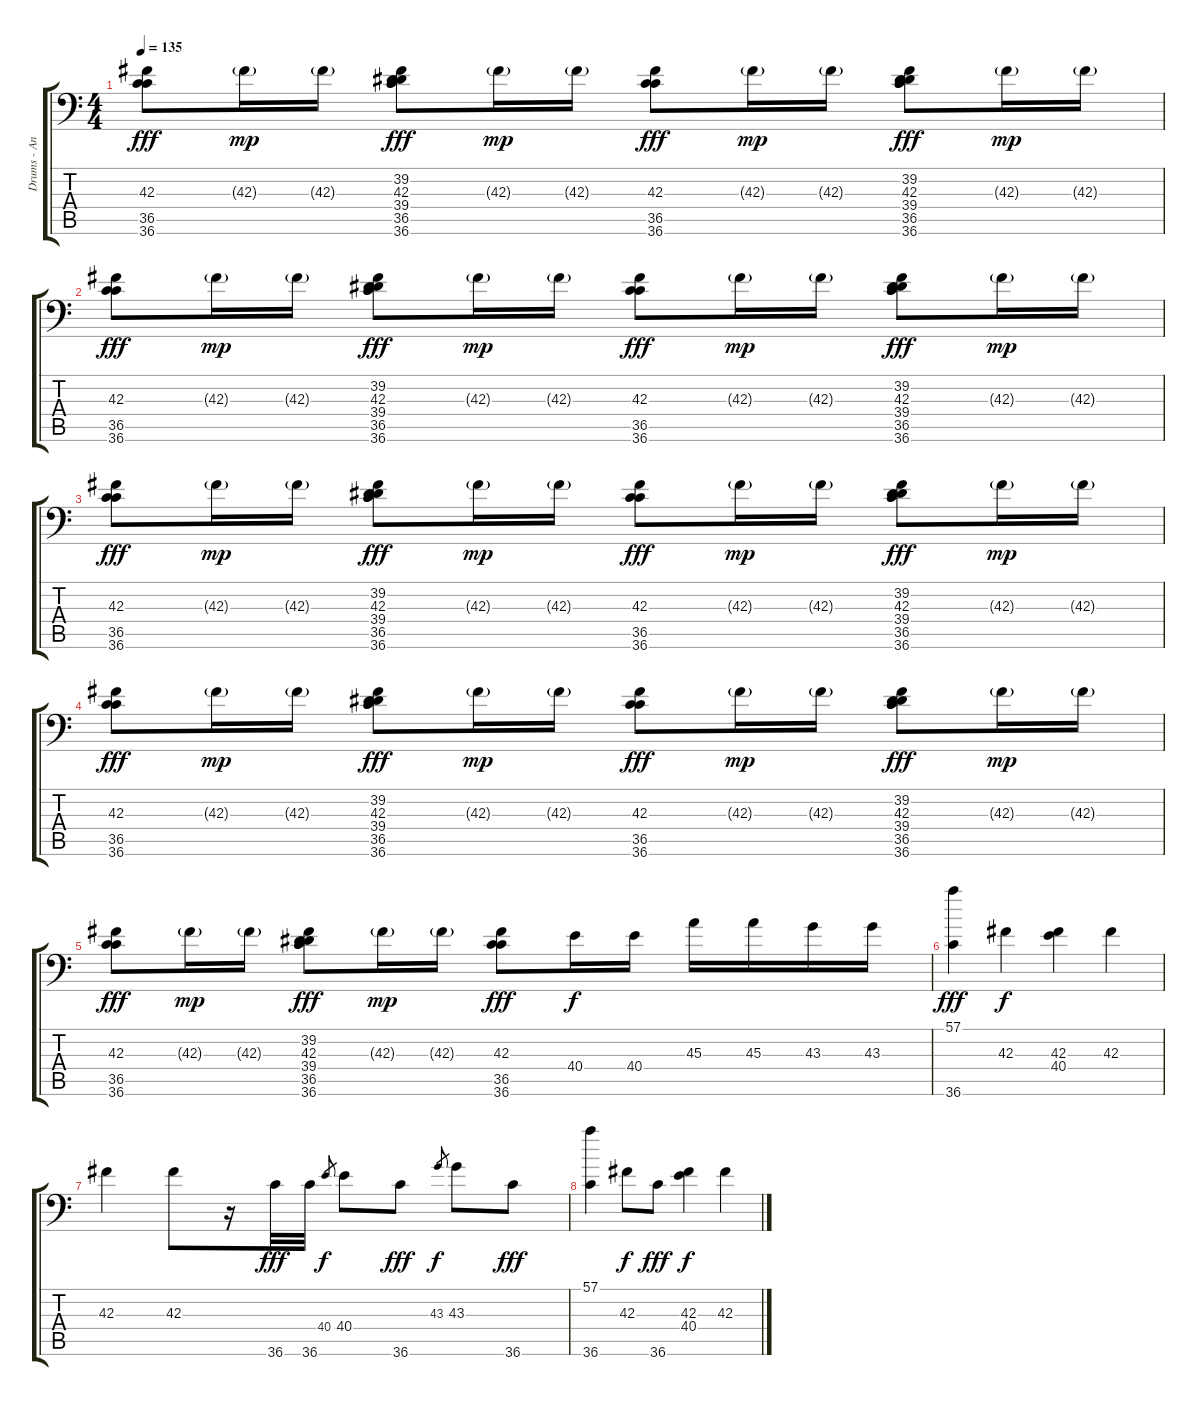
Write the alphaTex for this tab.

\track ("Drums - Andrew " "Drums - An") {instrument acousticgrandpiano}
\staff {score tabs}
\tuning (C-1 C-1 C-1 C-1 C-1 C-1) {hide}
\ts (4 4)
\tempo 135
\clef f4
\ks c
(42.3 36.5 36.6).8{dy fff} 42.3{g}.16{dy mp} 42.3{g}.16 (39.2 42.3 39.4 36.5 36.6).8{dy fff} 42.3{g}.16{dy mp} 42.3{g}.16 (42.3 36.5 36.6).8{dy fff} 42.3{g}.16{dy mp} 42.3{g}.16 (39.2 42.3 39.4 36.5 36.6).8{dy fff} 42.3{g}.16{dy mp} 42.3{g}.16 |
(42.3 36.5 36.6).8{dy fff} 42.3{g}.16{dy mp} 42.3{g}.16 (39.2 42.3 39.4 36.5 36.6).8{dy fff} 42.3{g}.16{dy mp} 42.3{g}.16 (42.3 36.5 36.6).8{dy fff} 42.3{g}.16{dy mp} 42.3{g}.16 (39.2 42.3 39.4 36.5 36.6).8{dy fff} 42.3{g}.16{dy mp} 42.3{g}.16 |
(42.3 36.5 36.6).8{dy fff} 42.3{g}.16{dy mp} 42.3{g}.16 (39.2 42.3 39.4 36.5 36.6).8{dy fff} 42.3{g}.16{dy mp} 42.3{g}.16 (42.3 36.5 36.6).8{dy fff} 42.3{g}.16{dy mp} 42.3{g}.16 (39.2 42.3 39.4 36.5 36.6).8{dy fff} 42.3{g}.16{dy mp} 42.3{g}.16 |
(42.3 36.5 36.6).8{dy fff} 42.3{g}.16{dy mp} 42.3{g}.16 (39.2 42.3 39.4 36.5 36.6).8{dy fff} 42.3{g}.16{dy mp} 42.3{g}.16 (42.3 36.5 36.6).8{dy fff} 42.3{g}.16{dy mp} 42.3{g}.16 (39.2 42.3 39.4 36.5 36.6).8{dy fff} 42.3{g}.16{dy mp} 42.3{g}.16 |
(42.3 36.5 36.6).8{dy fff} 42.3{g}.16{dy mp} 42.3{g}.16 (39.2 42.3 39.4 36.5 36.6).8{dy fff} 42.3{g}.16{dy mp} 42.3{g}.16 (42.3 36.5 36.6).8{dy fff} 40.4.16{dy f} 40.4.16 45.3.16 45.3.16 43.3.16 43.3.16 |
(57.1 36.6).4{dy fff} 42.3.4{dy f} (42.3 40.4).4 42.3.4 |
42.3.4 42.3.8 r.16 36.6.32{dy fff} 36.6.32 40.4.8{gr dy f} 40.4.8 36.6.8{dy fff} 43.3.8{gr dy f} 43.3.8 36.6.8{dy fff} |
(57.1 36.6).4 42.3.8{dy f} 36.6.8{dy fff} (42.3 40.4).4{dy f} 42.3.4
